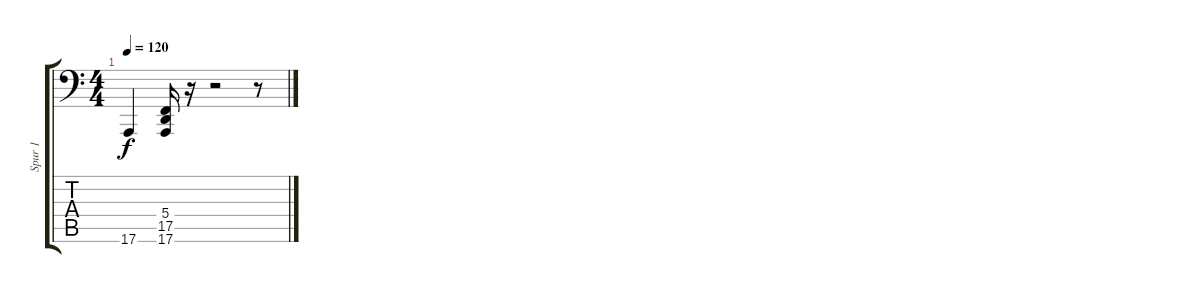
\track ("Spur 1" "Spur 1") {instrument acousticgrandpiano}
\staff {score tabs}
\tuning (D4 E3 G2 A1 C1 E0) {hide}
\ts (4 4)
\tempo 120
\clef f4
\ks c
17.6.4{dy f} (5.4 17.5 17.6).16 r.16 r.2 r.8
